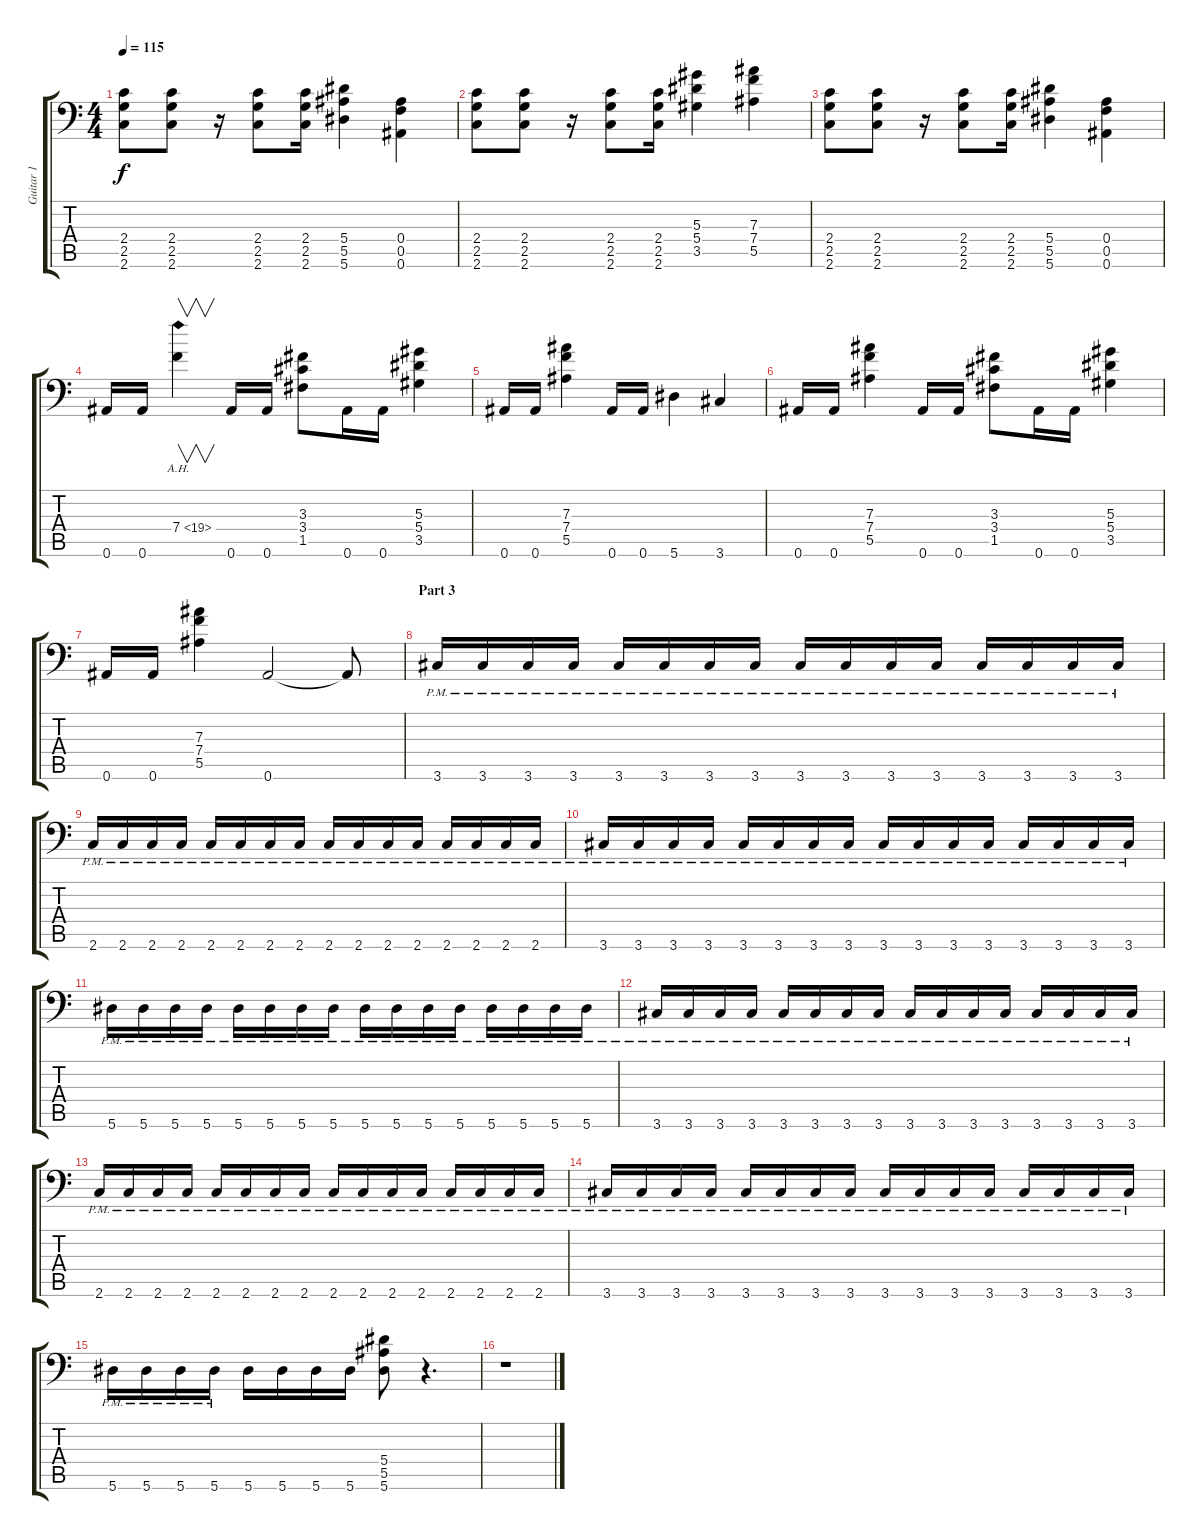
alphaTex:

\track ("Guitar 1" "Guitar 1") {instrument distortionguitar}
\staff {score tabs}
\tuning (C4 G3 Eb3 Bb2 F2 Bb1) {hide}
\ts (4 4)
\tempo 115
\clef f4
\ks c
(2.4 2.5 2.6).8{dy f} (2.4 2.5 2.6).8 r.16 (2.4 2.5 2.6).8 (2.4 2.5 2.6).16 (5.4 5.5 5.6).4 (0.4 0.5 0.6).4 |
(2.4 2.5 2.6).8 (2.4 2.5 2.6).8 r.16 (2.4 2.5 2.6).8 (2.4 2.5 2.6).16 (5.3 5.4 3.5).4 (7.3 7.4 5.5).4 |
(2.4 2.5 2.6).8 (2.4 2.5 2.6).8 r.16 (2.4 2.5 2.6).8 (2.4 2.5 2.6).16 (5.4 5.5 5.6).4 (0.4 0.5 0.6).4 |
0.6.16 0.6.16 7.4{ah 12}.4{v} 0.6.16 0.6.16 (3.3 3.4 1.5).8 0.6.16 0.6.16 (5.3 5.4 3.5).4 |
0.6.16 0.6.16 (7.3 7.4 5.5).4 0.6.16 0.6.16 5.6.4 3.6.4 |
0.6.16 0.6.16 (7.3 7.4 5.5).4 0.6.16 0.6.16 (3.3 3.4 1.5).8 0.6.16 0.6.16 (5.3 5.4 3.5).4 |
0.6.16 0.6.16 (7.3 7.4 5.5).4 0.6.2 0.6{t}.8 |
\section ("" "Part 3")
3.6{pm}.16 3.6{pm}.16 3.6{pm}.16 3.6{pm}.16 3.6{pm}.16 3.6{pm}.16 3.6{pm}.16 3.6{pm}.16 3.6{pm}.16 3.6{pm}.16 3.6{pm}.16 3.6{pm}.16 3.6{pm}.16 3.6{pm}.16 3.6{pm}.16 3.6{pm}.16 |
2.6{pm}.16 2.6{pm}.16 2.6{pm}.16 2.6{pm}.16 2.6{pm}.16 2.6{pm}.16 2.6{pm}.16 2.6{pm}.16 2.6{pm}.16 2.6{pm}.16 2.6{pm}.16 2.6{pm}.16 2.6{pm}.16 2.6{pm}.16 2.6{pm}.16 2.6{pm}.16 |
3.6{pm}.16 3.6{pm}.16 3.6{pm}.16 3.6{pm}.16 3.6{pm}.16 3.6{pm}.16 3.6{pm}.16 3.6{pm}.16 3.6{pm}.16 3.6{pm}.16 3.6{pm}.16 3.6{pm}.16 3.6{pm}.16 3.6{pm}.16 3.6{pm}.16 3.6{pm}.16 |
5.6{pm}.16 5.6{pm}.16 5.6{pm}.16 5.6{pm}.16 5.6{pm}.16 5.6{pm}.16 5.6{pm}.16 5.6{pm}.16 5.6{pm}.16 5.6{pm}.16 5.6{pm}.16 5.6{pm}.16 5.6{pm}.16 5.6{pm}.16 5.6{pm}.16 5.6{pm}.16 |
3.6{pm}.16 3.6{pm}.16 3.6{pm}.16 3.6{pm}.16 3.6{pm}.16 3.6{pm}.16 3.6{pm}.16 3.6{pm}.16 3.6{pm}.16 3.6{pm}.16 3.6{pm}.16 3.6{pm}.16 3.6{pm}.16 3.6{pm}.16 3.6{pm}.16 3.6{pm}.16 |
2.6{pm}.16 2.6{pm}.16 2.6{pm}.16 2.6{pm}.16 2.6{pm}.16 2.6{pm}.16 2.6{pm}.16 2.6{pm}.16 2.6{pm}.16 2.6{pm}.16 2.6{pm}.16 2.6{pm}.16 2.6{pm}.16 2.6{pm}.16 2.6{pm}.16 2.6{pm}.16 |
3.6{pm}.16 3.6{pm}.16 3.6{pm}.16 3.6{pm}.16 3.6{pm}.16 3.6{pm}.16 3.6{pm}.16 3.6{pm}.16 3.6{pm}.16 3.6{pm}.16 3.6{pm}.16 3.6{pm}.16 3.6{pm}.16 3.6{pm}.16 3.6{pm}.16 3.6{pm}.16 |
5.6{pm}.16 5.6{pm}.16 5.6{pm}.16 5.6{pm}.16 5.6.16 5.6.16 5.6.16 5.6.16 (5.4 5.5 5.6).8 r.4{d} |
r.1
